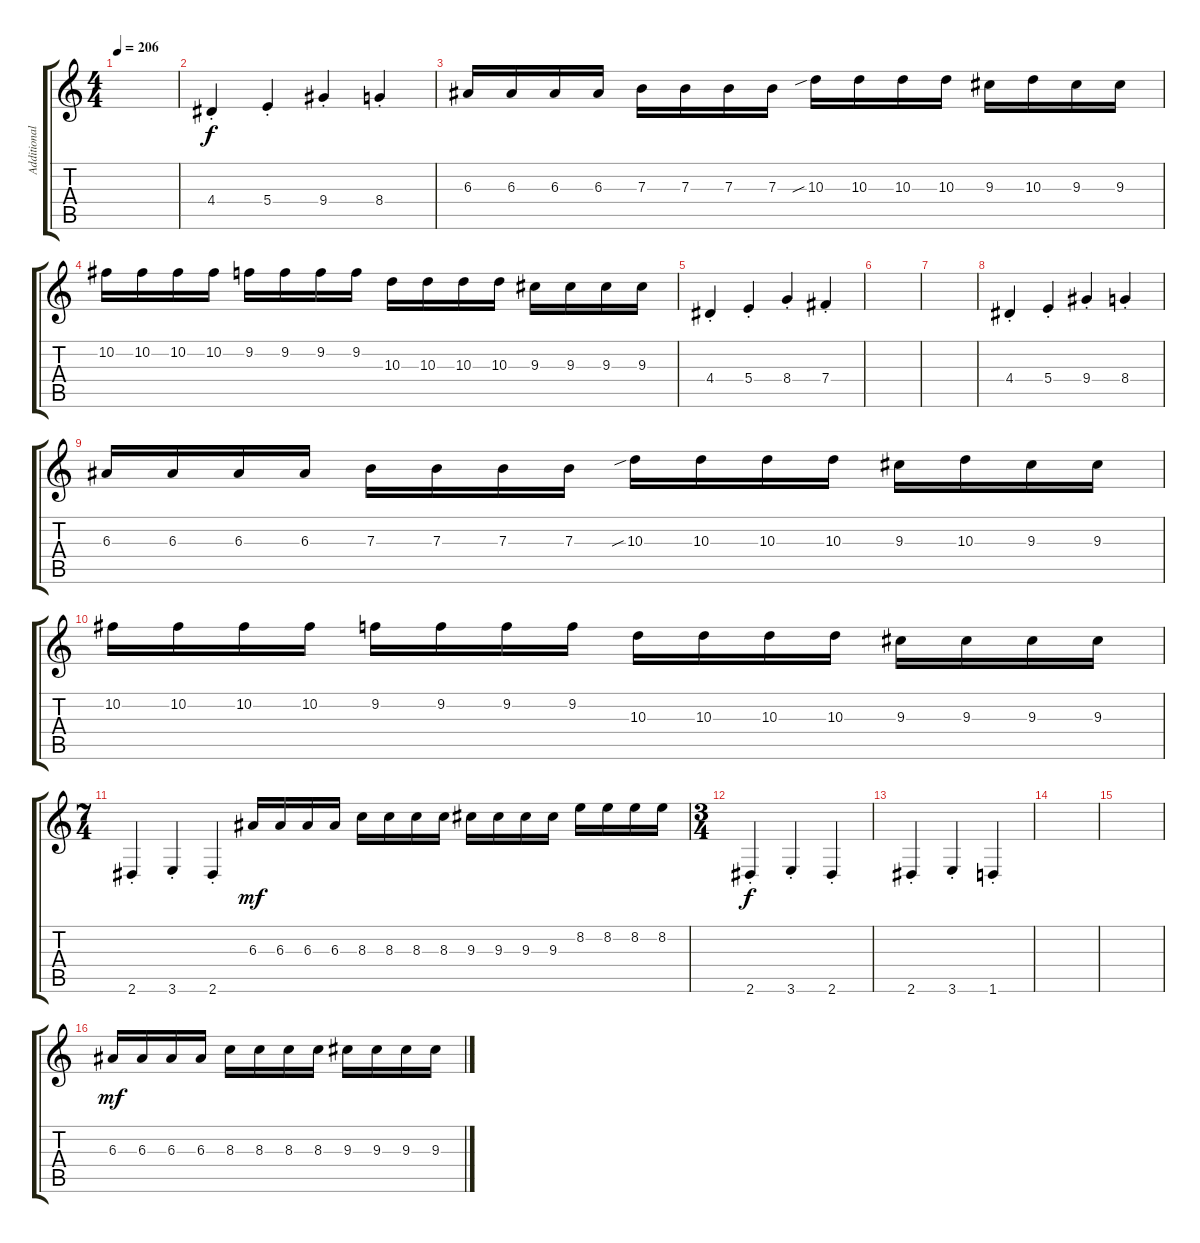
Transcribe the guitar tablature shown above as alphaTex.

\track ("Additional guitar" "Additional") {instrument overdrivenguitar}
\staff {score tabs}
\tuning (Db4 Ab3 E3 B2 Gb2 Db2) {hide}
\ts (4 4)
\tempo 206
\clef g2
\ks c
|
4.4{st}.4 5.4{st}.4 9.4{st}.4 8.4{st}.4 |
6.3.16 6.3.16 6.3.16 6.3.16 7.3.16 7.3.16 7.3.16 7.3.16 10.3{sib}.16 10.3.16 10.3.16 10.3.16 9.3.16 10.3.16 9.3.16 9.3.16 |
10.2.16 10.2.16 10.2.16 10.2.16 9.2.16 9.2.16 9.2.16 9.2.16 10.3.16 10.3.16 10.3.16 10.3.16 9.3.16 9.3.16 9.3.16 9.3.16 |
4.4{st}.4 5.4{st}.4 8.4{st}.4 7.4{st}.4 |
|
|
4.4{st}.4 5.4{st}.4 9.4{st}.4 8.4{st}.4 |
6.3.16 6.3.16 6.3.16 6.3.16 7.3.16 7.3.16 7.3.16 7.3.16 10.3{sib}.16 10.3.16 10.3.16 10.3.16 9.3.16 10.3.16 9.3.16 9.3.16 |
10.2.16 10.2.16 10.2.16 10.2.16 9.2.16 9.2.16 9.2.16 9.2.16 10.3.16 10.3.16 10.3.16 10.3.16 9.3.16 9.3.16 9.3.16 9.3.16 |
\ts (7 4)
2.6{st}.4 3.6{st}.4 2.6{st}.4 6.3.16{dy mf} 6.3.16 6.3.16 6.3.16 8.3.16 8.3.16 8.3.16 8.3.16 9.3.16 9.3.16 9.3.16 9.3.16 8.2.16 8.2.16 8.2.16 8.2.16 |
\ts (3 4)
2.6{st}.4{dy f} 3.6{st}.4 2.6{st}.4 |
2.6{st}.4 3.6{st}.4 1.6{st}.4 |
|
|
6.3.16{dy mf} 6.3.16 6.3.16 6.3.16 8.3.16 8.3.16 8.3.16 8.3.16 9.3.16 9.3.16 9.3.16 9.3.16
